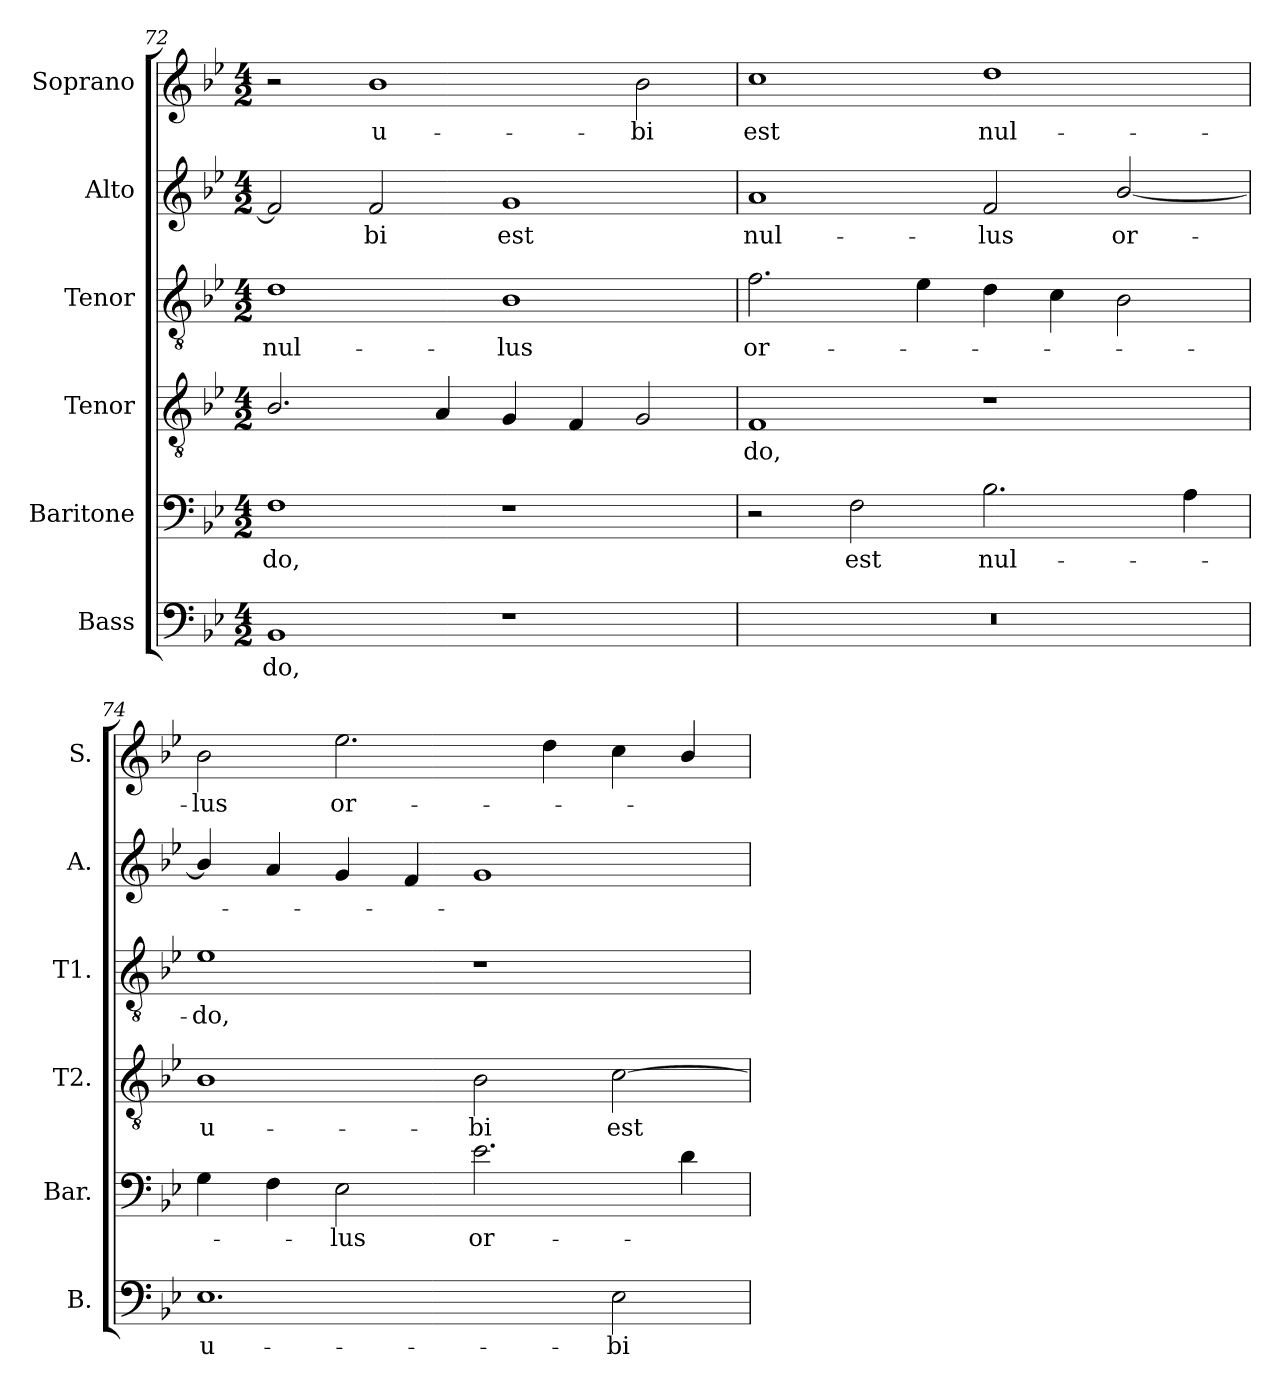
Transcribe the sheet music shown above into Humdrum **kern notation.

**kern	**text	**kern	**text	**kern	**text	**kern	**text	**kern	**text	**kern	**text
*part6	*part6	*part5	*part5	*part4	*part4	*part3	*part3	*part2	*part2	*part1	*part1
*staff6	*staff6	*staff5	*staff5	*staff4	*staff4	*staff3	*staff3	*staff2	*staff2	*staff1	*staff1
*I"Bass	*	*I"Baritone	*	*I"Tenor	*	*I"Tenor	*	*I"Alto	*	*I"Soprano	*
*I'B.	*	*I'Bar.	*	*I'T2.	*	*I'T1.	*	*I'A.	*	*I'S.	*
*clefF4	*	*clefF4	*	*clefGv2	*	*clefGv2	*	*clefG2	*	*clefG2	*
*	*	*	*	*ITrd7c12	*	*ITrd7c12	*	*	*	*	*
*k[b-e-]	*	*k[b-e-]	*	*k[b-e-]	*	*k[b-e-]	*	*k[b-e-]	*	*k[b-e-]	*
*B-:	*	*B-:	*	*B-:	*	*B-:	*	*B-:	*	*B-:	*
*M4/2	*	*M4/2	*	*M4/2	*	*M4/2	*	*M4/2	*	*M4/2	*
=72	=72	=72	=72	=72	=72	=72	=72	=72	=72	=72	=72
!	!LO:LY:b:color=#000000	!	!	!	!	!	!	!	!	!	!
!	!	!	!LO:LY:b:color=#000000	!	!	!	!	!	!	!	!
!	!	!	!	!	!	!	!LO:LY:b:color=#000000	!	!	!	!
1BB-i	-do,	1Fi	-do,	2.BB-i/	.	1Di	nul-	2fi/]	.	2r	.
!	!	!	!	!	!	!	!	!	!LO:LY:b:color=#000000	!	!
!	!	!	!	!	!	!	!	!	!	!	!LO:LY:b:color=#000000
.	.	.	.	.	.	.	.	2fi/	-bi	1b-i	u-
.	.	.	.	4AAi/	.	.	.	.	.	.	.
!	!	!	!	!	!	!	!LO:LY:b:color=#000000	!	!	!	!
!	!	!	!	!	!	!	!	!	!LO:LY:b:color=#000000	!	!
1r	.	1r	.	4GGi/	.	1BB-i	-lus	1gi	est	.	.
.	.	.	.	4FFi/	.	.	.	.	.	.	.
!	!	!	!	!	!	!	!	!	!	!	!LO:LY:b:color=#000000
.	.	.	.	2GGi/	.	.	.	.	.	2b-i\	-bi
!!LO:LB:g=z
=73	=73	=73	=73	=73	=73	=73	=73	=73	=73	=73	=73
!LO:N:vis=1	!	!	!	!	!	!	!	!	!	!	!
!	!	!	!	!	!LO:LY:b:color=#000000	!	!	!	!	!	!
!	!	!	!	!	!	!	!LO:LY:b:color=#000000	!	!	!	!
!	!	!	!	!	!	!	!	!	!LO:LY:b:color=#000000	!	!
!	!	!	!	!	!	!	!	!	!	!	!LO:LY:b:color=#000000
0r	.	2r	.	1FFi	-do,	2.Fi\	or-	1ai	nul-	1cci	est
!	!	!	!LO:LY:b:color=#000000	!	!	!	!	!	!	!	!
.	.	2Fi\	est	.	.	.	.	.	.	.	.
.	.	.	.	.	.	4E-i\	.	.	.	.	.
!	!	!	!LO:LY:b:color=#000000	!	!	!	!	!	!	!	!
!	!	!	!	!	!	!	!	!	!LO:LY:b:color=#000000	!	!
!	!	!	!	!	!	!	!	!	!	!	!LO:LY:b:color=#000000
.	.	2.B-i\	nul-	1r	.	4Di\	.	2fi/	-lus	1ddi	nul-
.	.	.	.	.	.	4Ci\	.	.	.	.	.
!	!	!	!	!	!	!	!	!	!LO:LY:b:color=#000000	!	!
.	.	.	.	.	.	2BB-i\	.	[2b-i/	or-	.	.
.	.	4Ai\	.	.	.	.	.	.	.	.	.
=74	=74	=74	=74	=74	=74	=74	=74	=74	=74	=74	=74
!	!LO:LY:b:color=#000000	!	!	!	!	!	!	!	!	!	!
!	!	!	!	!	!LO:LY:b:color=#000000	!	!	!	!	!	!
!	!	!	!	!	!	!	!LO:LY:b:color=#000000	!	!	!	!
!	!	!	!	!	!	!	!	!	!	!	!LO:LY:b:color=#000000
1.E-i	u-	4Gi\	.	1BB-i	u-	1E-i	-do,	4b-i/]	.	2b-i\	-lus
.	.	4Fi\	.	.	.	.	.	4ai/	.	.	.
!	!	!	!LO:LY:b:color=#000000	!	!	!	!	!	!	!	!
!	!	!	!	!	!	!	!	!	!	!	!LO:LY:b:color=#000000
.	.	2E-i\	-lus	.	.	.	.	4gi/	.	2.ee-i\	or-
.	.	.	.	.	.	.	.	4fi/	.	.	.
!	!	!	!LO:LY:b:color=#000000	!	!	!	!	!	!	!	!
!	!	!	!	!	!LO:LY:b:color=#000000	!	!	!	!	!	!
.	.	2.e-i\	or-	2BB-i\	-bi	1r	.	1gi	.	.	.
.	.	.	.	.	.	.	.	.	.	4ddi\	.
!	!LO:LY:b:color=#000000	!	!	!	!	!	!	!	!	!	!
!	!	!	!	!	!LO:LY:b:color=#000000	!	!	!	!	!	!
2E-i\	-bi	.	.	[2Ci\	est	.	.	.	.	4cci\	.
.	.	4di\	.	.	.	.	.	.	.	4b-i/	.
=	=	=	=	=	=	=	=	=	=	=	=
*-	*-	*-	*-	*-	*-	*-	*-	*-	*-	*-	*-
